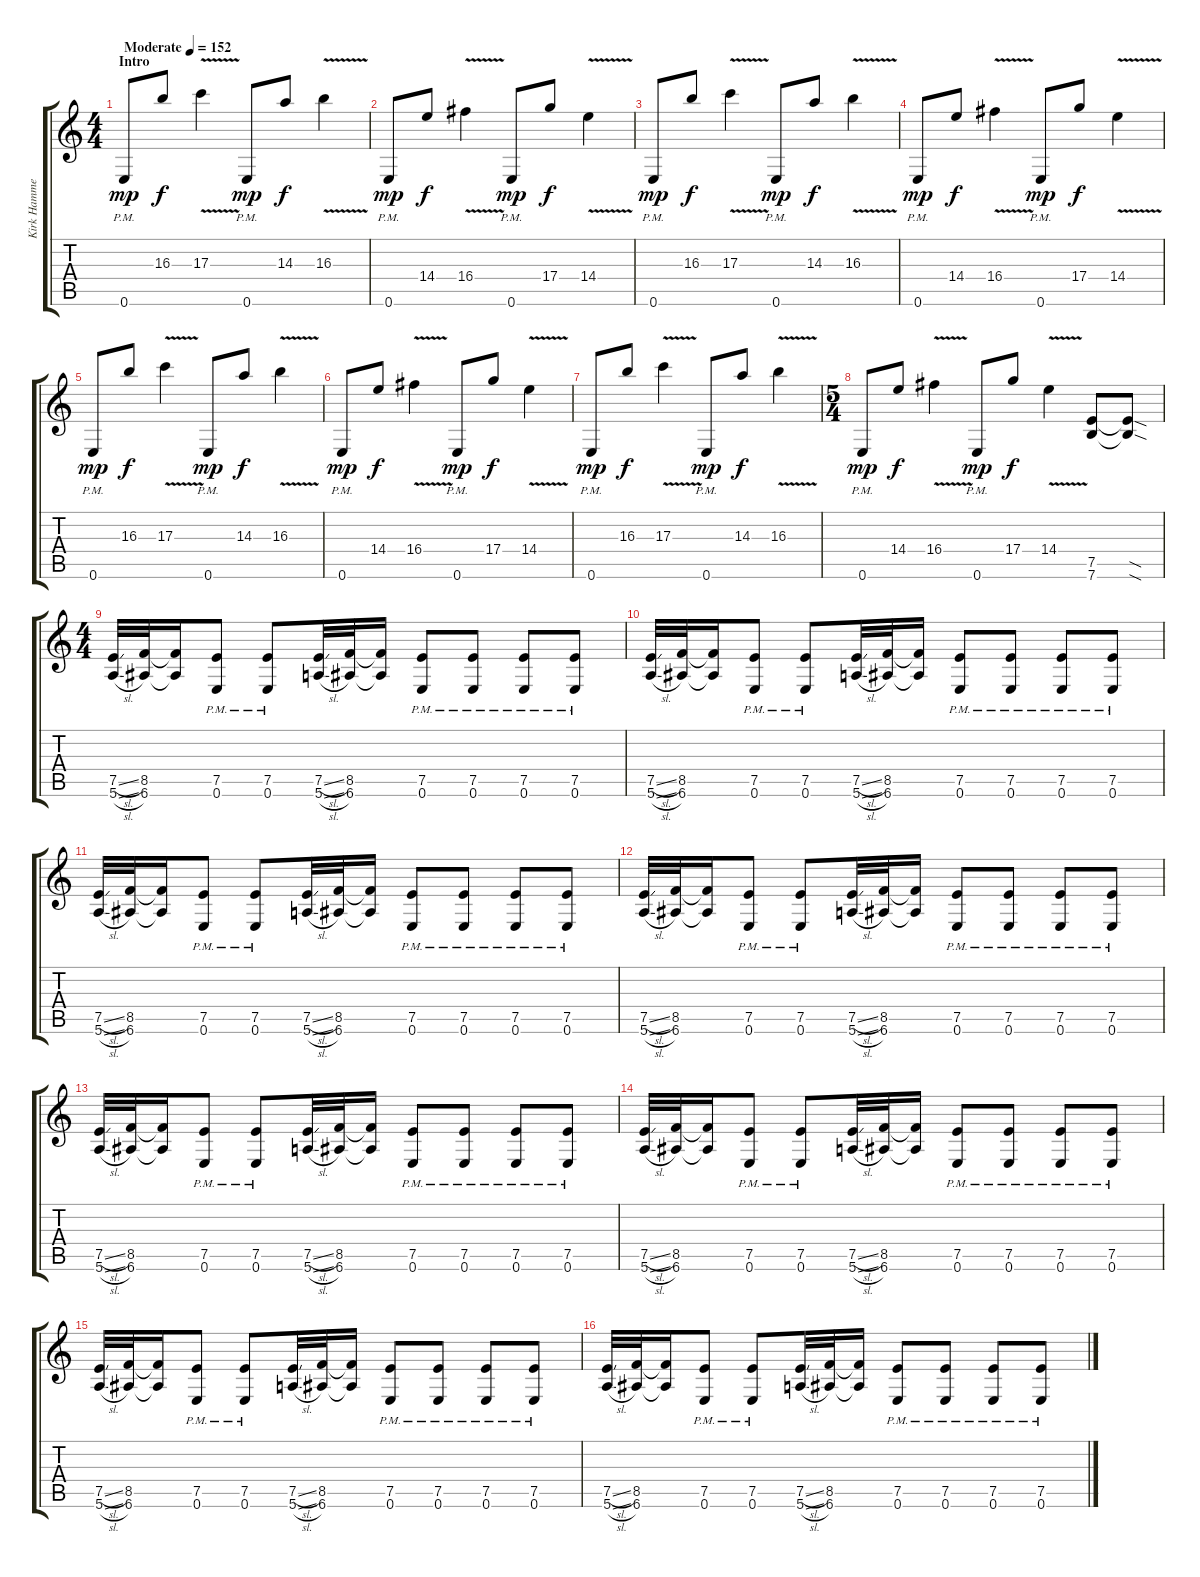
\track ("Kirk Hammet" "Kirk Hamme") {instrument distortionguitar}
\staff {score tabs}
\tuning (E4 B3 G3 D3 A2 E2) {hide}
\ts (4 4)
\section ("" "Intro")
\tempo (152 "Moderate")
\clef g2
\ks c
0.6{pm}.8{dy mp instrument distortionguitar} 16.3.8{dy f} 17.3{v}.4 0.6{pm}.8{dy mp} 14.3.8{dy f} 16.3{v}.4 |
0.6{pm}.8{dy mp} 14.4.8{dy f} 16.4{v}.4 0.6{pm}.8{dy mp} 17.4.8{dy f} 14.4{v}.4 |
0.6{pm}.8{dy mp} 16.3.8{dy f} 17.3{v}.4 0.6{pm}.8{dy mp} 14.3.8{dy f} 16.3{v}.4 |
0.6{pm}.8{dy mp} 14.4.8{dy f} 16.4{v}.4 0.6{pm}.8{dy mp} 17.4.8{dy f} 14.4{v}.4 |
0.6{pm}.8{dy mp} 16.3.8{dy f} 17.3{v}.4 0.6{pm}.8{dy mp} 14.3.8{dy f} 16.3{v}.4 |
0.6{pm}.8{dy mp} 14.4.8{dy f} 16.4{v}.4 0.6{pm}.8{dy mp} 17.4.8{dy f} 14.4{v}.4 |
0.6{pm}.8{dy mp} 16.3.8{dy f} 17.3{v}.4 0.6{pm}.8{dy mp} 14.3.8{dy f} 16.3{v}.4 |
\ts (5 4)
0.6{pm}.8{dy mp} 14.4.8{dy f} 16.4{v}.4 0.6{pm}.8{dy mp} 17.4.8{dy f} 14.4{v}.4 (7.5 7.6).8 (7.5{sod t} 7.6{sod t}).8 |
\ts (4 4)
(7.5{sl} 5.6{sl}).32 (8.5 6.6).32 (8.5{t} 6.6{t}).16 (7.5{pm} 0.6{pm}).8 (7.5{pm} 0.6{pm}).8 (7.5{sl} 5.6{sl}).32 (8.5 6.6).32 (8.5{t} 6.6{t}).16 (7.5{pm} 0.6{pm}).8 (7.5{pm} 0.6{pm}).8 (7.5{pm} 0.6{pm}).8 (7.5{pm} 0.6{pm}).8 |
(7.5{sl} 5.6{sl}).32 (8.5 6.6).32 (8.5{t} 6.6{t}).16 (7.5{pm} 0.6{pm}).8 (7.5{pm} 0.6{pm}).8 (7.5{sl} 5.6{sl}).32 (8.5 6.6).32 (8.5{t} 6.6{t}).16 (7.5{pm} 0.6{pm}).8 (7.5{pm} 0.6{pm}).8 (7.5{pm} 0.6{pm}).8 (7.5{pm} 0.6{pm}).8 |
(7.5{sl} 5.6{sl}).32 (8.5 6.6).32 (8.5{t} 6.6{t}).16 (7.5{pm} 0.6{pm}).8 (7.5{pm} 0.6{pm}).8 (7.5{sl} 5.6{sl}).32 (8.5 6.6).32 (8.5{t} 6.6{t}).16 (7.5{pm} 0.6{pm}).8 (7.5{pm} 0.6{pm}).8 (7.5{pm} 0.6{pm}).8 (7.5{pm} 0.6{pm}).8 |
(7.5{sl} 5.6{sl}).32 (8.5 6.6).32 (8.5{t} 6.6{t}).16 (7.5{pm} 0.6{pm}).8 (7.5{pm} 0.6{pm}).8 (7.5{sl} 5.6{sl}).32 (8.5 6.6).32 (8.5{t} 6.6{t}).16 (7.5{pm} 0.6{pm}).8 (7.5{pm} 0.6{pm}).8 (7.5{pm} 0.6{pm}).8 (7.5{pm} 0.6{pm}).8 |
(7.5{sl} 5.6{sl}).32 (8.5 6.6).32 (8.5{t} 6.6{t}).16 (7.5{pm} 0.6{pm}).8 (7.5{pm} 0.6{pm}).8 (7.5{sl} 5.6{sl}).32 (8.5 6.6).32 (8.5{t} 6.6{t}).16 (7.5{pm} 0.6{pm}).8 (7.5{pm} 0.6{pm}).8 (7.5{pm} 0.6{pm}).8 (7.5{pm} 0.6{pm}).8 |
(7.5{sl} 5.6{sl}).32 (8.5 6.6).32 (8.5{t} 6.6{t}).16 (7.5{pm} 0.6{pm}).8 (7.5{pm} 0.6{pm}).8 (7.5{sl} 5.6{sl}).32 (8.5 6.6).32 (8.5{t} 6.6{t}).16 (7.5{pm} 0.6{pm}).8 (7.5{pm} 0.6{pm}).8 (7.5{pm} 0.6{pm}).8 (7.5{pm} 0.6{pm}).8 |
(7.5{sl} 5.6{sl}).32 (8.5 6.6).32 (8.5{t} 6.6{t}).16 (7.5{pm} 0.6{pm}).8 (7.5{pm} 0.6{pm}).8 (7.5{sl} 5.6{sl}).32 (8.5 6.6).32 (8.5{t} 6.6{t}).16 (7.5{pm} 0.6{pm}).8 (7.5{pm} 0.6{pm}).8 (7.5{pm} 0.6{pm}).8 (7.5{pm} 0.6{pm}).8 |
(7.5{sl} 5.6{sl}).32 (8.5 6.6).32 (8.5{t} 6.6{t}).16 (7.5{pm} 0.6{pm}).8 (7.5{pm} 0.6{pm}).8 (7.5{sl} 5.6{sl}).32 (8.5 6.6).32 (8.5{t} 6.6{t}).16 (7.5{pm} 0.6{pm}).8 (7.5{pm} 0.6{pm}).8 (7.5{pm} 0.6{pm}).8 (7.5{pm} 0.6{pm}).8
